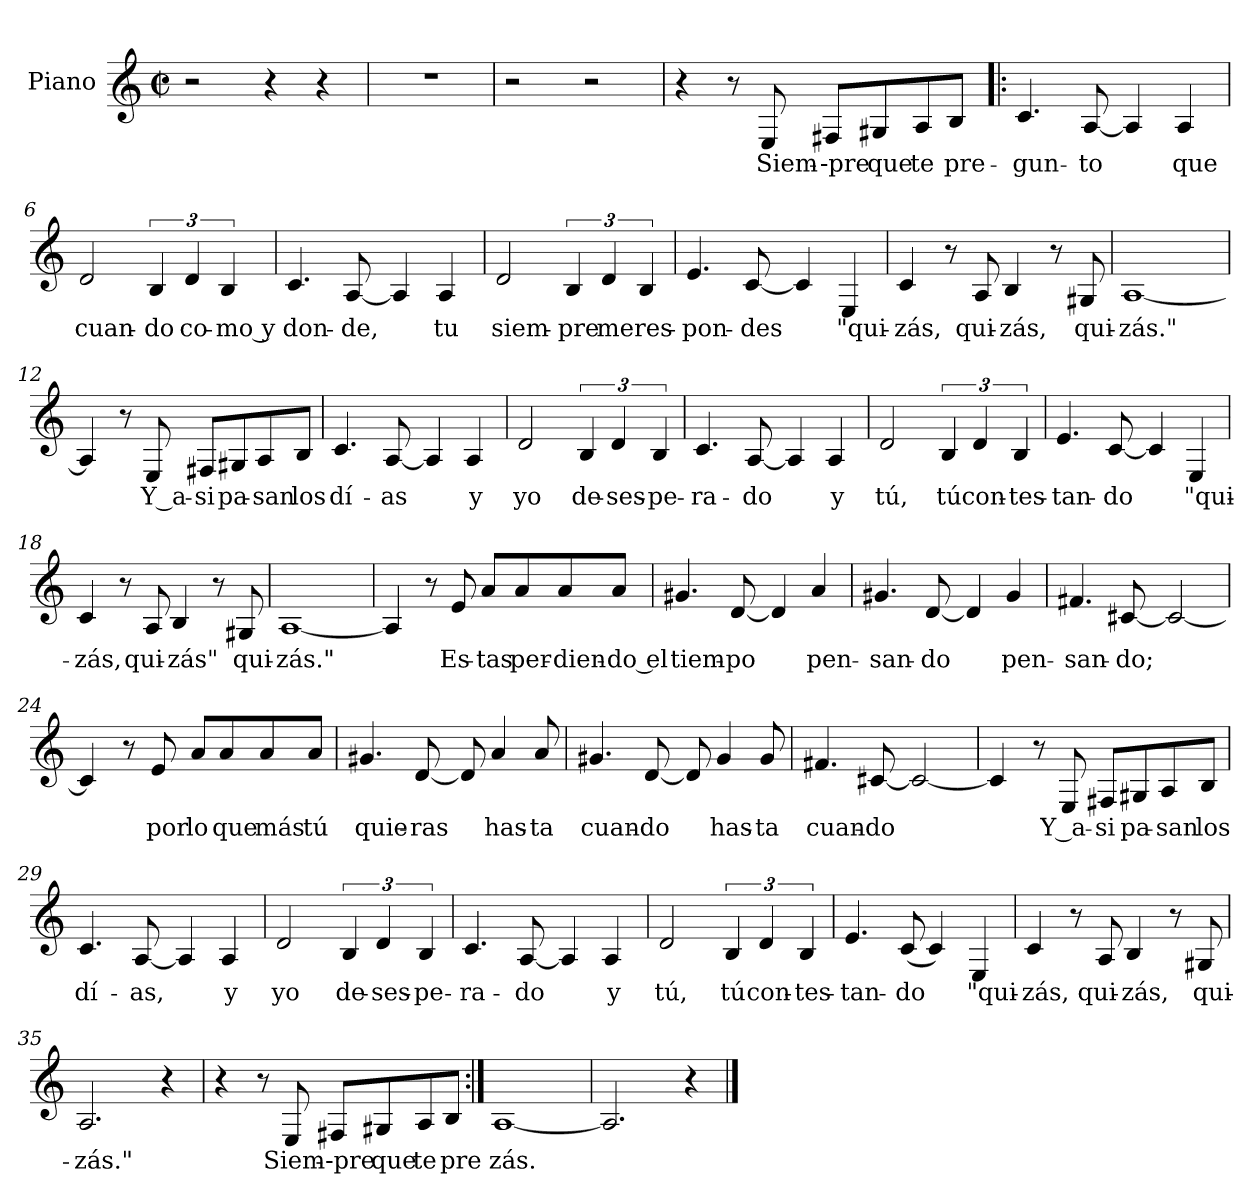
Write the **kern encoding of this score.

**kern	**text
*part1	*part1
*staff1	*staff1
*I"Piano	*
*I'Pno	*
*clefG2	*
*k[]	*
*C:	*
*M2/2	*
*met(c|)	*
=1	=1
2r	.
4r	.
4r	.
=2	=2
1r	.
=3	=3
2r	.
2r	.
=4	=4
4r	.
8r	.
8E/	Siem-
8F#X/L	--pre
8G#X/	que
8A/	te
8B/J	pre-
!!LO:LB:g=z
=5!|:	=5!|:
4.c/	-gun-
[8A/	-to
4A/]	.
4A/	que
=6	=6
2d/	cuan-
6B/	-do
6d/	co-
6B/	-mo y
=7	=7
4.c/	don-
[8A/	-de,
4A/]	.
4A/	tu
=8	=8
2d/	siem-
6B/	-pre
6d/	me
6B/	res-
!!LO:LB:g=z
=9	=9
4.e/	-pon-
[8c/	-des
4c/]	.
4E/	"qui-
=10	=10
4c/	zás,
8r	.
8A/	qui-
4B/	-zás,
8r	.
8G#X/	qui-
=11	=11
[1A	-zás."
=12	=12
4A/]	.
8r	.
8E/	Y a-
8F#X/L	-si
8G#X/	pa-
8A/	-san
8B/J	los
!!LO:LB:g=z
=13	=13
4.c/	dí-
[8A/	-as
4A/]	.
4A/	y
=14	=14
2d/	yo
6B/	de-
6d/	-ses-
6B/	-pe-
=15	=15
4.c/	-ra-
[8A/	-do
4A/]	.
4A/	y
=16	=16
2d/	tú,
6B/	tú
6d/	con-
6B/	-tes-
!!LO:LB:g=z
=17	=17
4.e/	-tan-
[8c/	-do
4c/]	.
4E/	"qui-
=18	=18
4c/	-zás,
8r	.
8A/	qui-
4B/	-zás"
8r	.
8G#X/	qui-
=19	=19
[1A	-zás."
=20	=20
4A/]	.
8r	.
8e/	Es-
8a/L	-tas
8a/	per-
8a/	-dien-
8a/J	do el
!!LO:LB:g=z
=21	=21
4.g#X/	tiem-
[8d/	po
4d/]	.
4a/	pen-
=22	=22
4.g#X/	-san-
[8d/	-do
4d/]	.
4g#/	pen-
=23	=23
4.f#X/	-san-
[8c#X/	-do;
2c#/_	.
=24	=24
4c#/]	.
8r	.
8e/	por
8a/L	lo
8a/	que
8a/	más
8a/J	tú
!!LO:LB:g=z
=25	=25
4.g#X/	quie-
[8d/	-ras
8d/]	.
4a/	has-
8a/	-ta
=26	=26
4.g#X/	cuan-
[8d/	do
8d/]	.
4g#/	has-
8g#/	-ta
=27	=27
4.f#X/	cuan-
[8c#X/	-do
2c#/_	.
=28	=28
4c#/]	.
8r	.
8E/	Y a-
8F#X/L	-si
8G#X/	pa-
8A/	-san
8B/J	los
!!LO:LB:g=z
=29	=29
4.c/	dí-
[8A/	-as,
4A/]	.
4A/	y
=30	=30
2d/	yo
6B/	de-
6d/	-ses-
6B/	-pe-
=31	=31
4.c/	-ra-
[8A/	-do
4A/]	.
4A/	y
=32	=32
2d/	tú,
6B/	tú
6d/	con-
6B/	tes-
=33	=33
4.e/	-tan-
(8c/	-do
4c/)	.
4E/	"qui-
!!LO:PB:g=z
=34	=34
4c/	-zás,
8r	.
8A/	qui-
4B/	-zás,
8r	.
8G#X/	qui-
=35	=35
2.A/	-zás."
4r	.
=36	=36
4r	.
8r	.
8E/	Siem--
8F#X/L	--pre
8G#X/	que
8A/	te
8B/J	pre
=37:|!	=37:|!
[1A	zás.
=38	=38
2.A/]	.
4r	.
==	==
*-	*-
